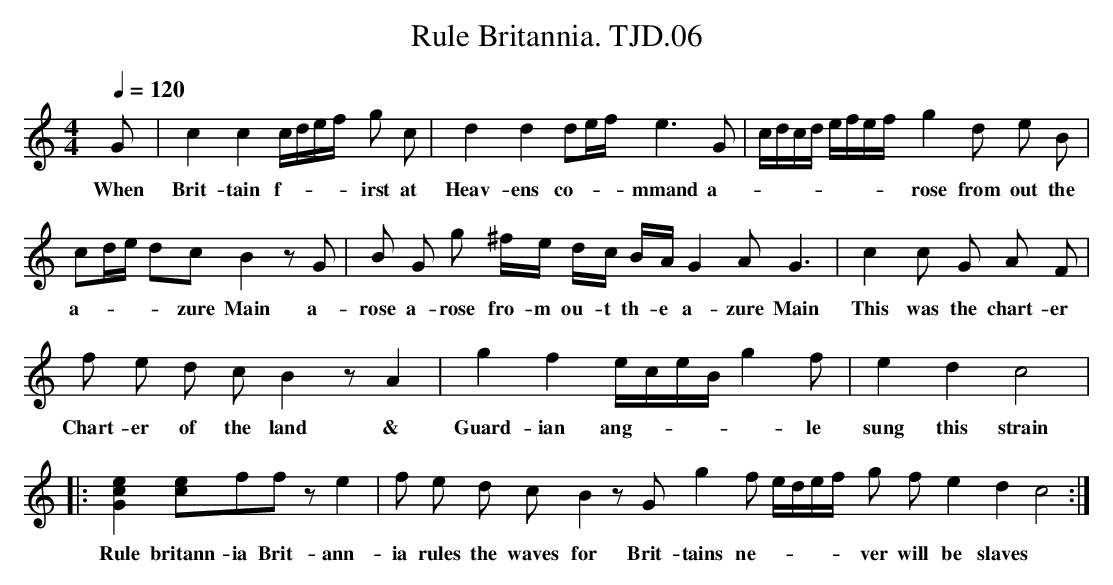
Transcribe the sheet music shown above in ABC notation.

X:1
T:Rule Britannia. TJD.06
M:4/4
L:1/8
Q:1/4=120
K:C
G|c2c2c/d/e/f/ g c|d2d2 de/f/e3G|c/d/c/d/ e/f/e/f/g2d e B|
w:When Brit-tain f----irst at Heav-ens co---mmand a---------rose from out the
cd/e/ dc B2zG|B G g ^f/e/ d/c/ B/A/G2A G3|c2c G A F|
w:a----zure Main a-rose a-rose fro-m ou-t th-e a-zure Main This was the chart-er
f e d c B2zA2|g2f2e/c/e/B/g2f|e2d2c4|
w:Chart-er of the land & Guard-ian ang-----le sung this strain
|:[e2c2G2][ec]ffze2|f e d c B2z G g2 f e/d/e/f/ g f e2d2c4:|
w:Rule britann-ia Brit-ann-ia rules the waves for Brit-tains ne-----ver will be slaves
